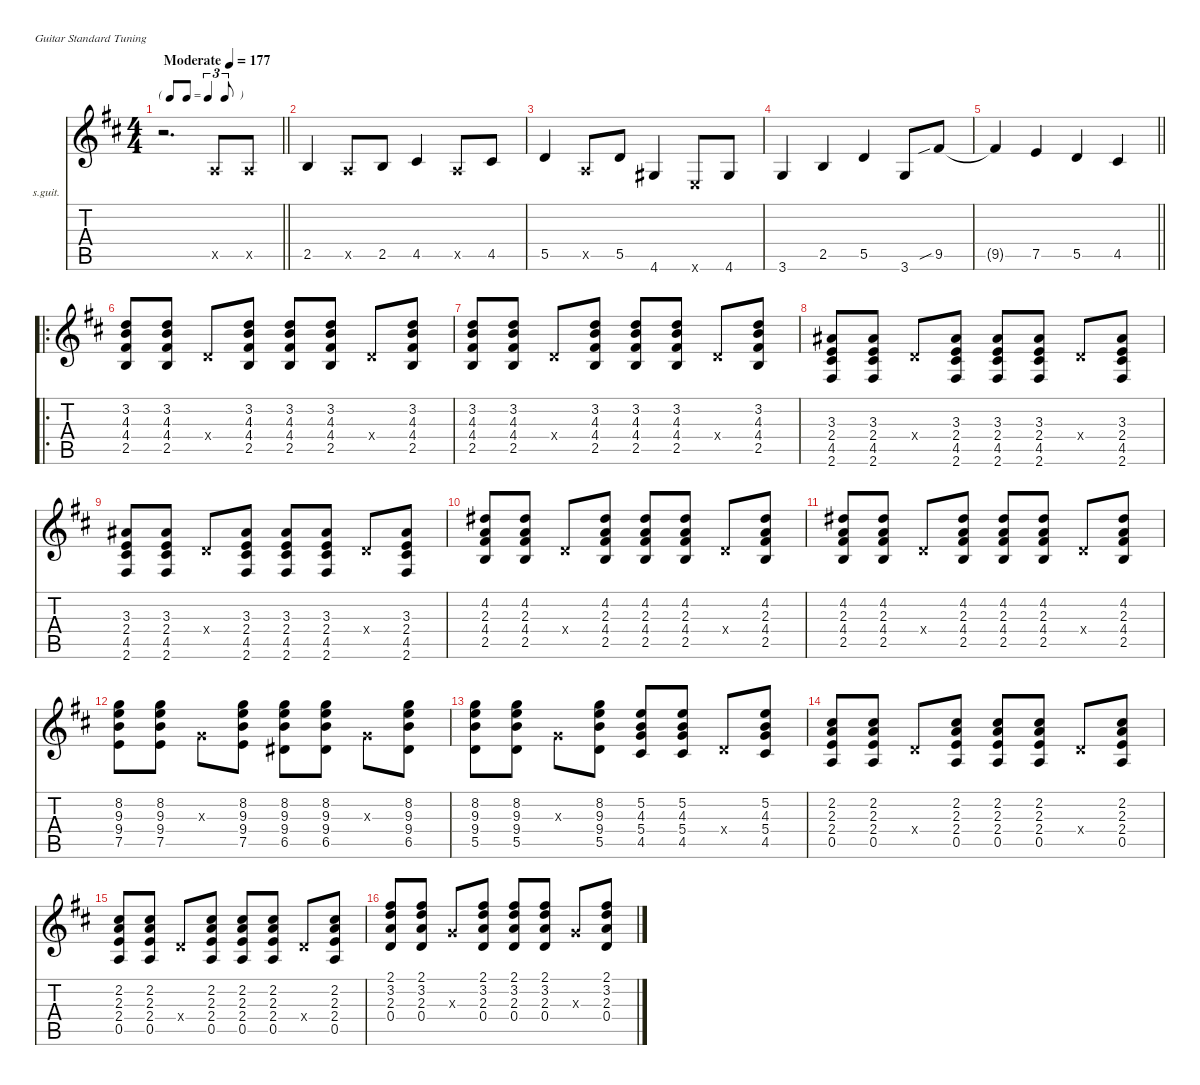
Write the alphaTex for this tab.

\hideDynamics
\bracketExtendMode nobrackets
\firstSystemTrackNameOrientation horizontal
\otherSystemsTrackNameOrientation horizontal
\track ("固快扼" "s.guit.") {instrument acousticguitarsteel}
\staff {score tabs}
\tuning (E4 B3 G3 D3 A2 E2)
\ts (4 4)
\beaming (8 2 2 2 2)
\tf triplet8th
\tempo (177 "Moderate")
\clef g2
\barLineRight lightlight
\ks bminor
r.2{d dy f instrument acousticguitarsteel} 0.5{x acc forcenatural}.8 0.5{x acc forcenatural}.8 |
2.5{acc forcenatural}.4 0.5{x acc forcenatural}.8 2.5{acc forcenatural}.8 4.5{acc #}.4 0.5{x acc forcenatural}.8 4.5{acc #}.8 |
5.5{acc forcenatural}.4 0.5{x acc forcenatural}.8 5.5{acc forcenatural}.8 4.6{acc #}.4 0.6{x acc forcenatural}.8 4.6{acc #}.8 |
3.6{acc forcenatural}.4 2.5{acc forcenatural}.4 5.5{acc forcenatural}.4 3.6{acc forcenatural}.8 9.5{sib acc #}.8 |
\barLineRight lightlight
9.5{t acc #}.4 7.5{acc forcenatural}.4 5.5{acc forcenatural}.4 4.5{acc #}.4 |
\ro
(3.2{acc forcenatural} 4.3{acc forcenatural} 4.4{acc #} 2.5{acc forcenatural}).8 (3.2{acc forcenatural} 4.3{acc forcenatural} 4.4{acc #} 2.5{acc forcenatural}).8 0.4{x acc forcenatural}.8 (3.2{acc forcenatural} 4.3{acc forcenatural} 4.4{acc #} 2.5{acc forcenatural}).8 (3.2{acc forcenatural} 4.3{acc forcenatural} 4.4{acc #} 2.5{acc forcenatural}).8 (3.2{acc forcenatural} 4.3{acc forcenatural} 4.4{acc #} 2.5{acc forcenatural}).8 0.4{x acc forcenatural}.8 (3.2{acc forcenatural} 4.3{acc forcenatural} 4.4{acc #} 2.5{acc forcenatural}).8 |
(3.2{acc forcenatural} 4.3{acc forcenatural} 4.4{acc #} 2.5{acc forcenatural}).8 (3.2{acc forcenatural} 4.3{acc forcenatural} 4.4{acc #} 2.5{acc forcenatural}).8 0.4{x acc forcenatural}.8 (3.2{acc forcenatural} 4.3{acc forcenatural} 4.4{acc #} 2.5{acc forcenatural}).8 (3.2{acc forcenatural} 4.3{acc forcenatural} 4.4{acc #} 2.5{acc forcenatural}).8 (3.2{acc forcenatural} 4.3{acc forcenatural} 4.4{acc #} 2.5{acc forcenatural}).8 0.4{x acc forcenatural}.8 (3.2{acc forcenatural} 4.3{acc forcenatural} 4.4{acc #} 2.5{acc forcenatural}).8 |
(3.3{acc #} 2.4{acc forcenatural} 4.5{acc #} 2.6{acc #}).8 (3.3{acc #} 2.4{acc forcenatural} 4.5{acc #} 2.6{acc #}).8 0.4{x acc forcenatural}.8 (3.3{acc #} 2.4{acc forcenatural} 4.5{acc #} 2.6{acc #}).8 (3.3{acc #} 2.4{acc forcenatural} 4.5{acc #} 2.6{acc #}).8 (3.3{acc #} 2.4{acc forcenatural} 4.5{acc #} 2.6{acc #}).8 0.4{x acc forcenatural}.8 (3.3{acc #} 2.4{acc forcenatural} 4.5{acc #} 2.6{acc #}).8 |
(3.3{acc #} 2.4{acc forcenatural} 4.5{acc #} 2.6{acc #}).8 (3.3{acc #} 2.4{acc forcenatural} 4.5{acc #} 2.6{acc #}).8 0.4{x acc forcenatural}.8 (3.3{acc #} 2.4{acc forcenatural} 4.5{acc #} 2.6{acc #}).8 (3.3{acc #} 2.4{acc forcenatural} 4.5{acc #} 2.6{acc #}).8 (3.3{acc #} 2.4{acc forcenatural} 4.5{acc #} 2.6{acc #}).8 0.4{x acc forcenatural}.8 (3.3{acc #} 2.4{acc forcenatural} 4.5{acc #} 2.6{acc #}).8 |
(4.2{acc #} 2.3{acc forcenatural} 4.4{acc #} 2.5{acc forcenatural}).8 (4.2{acc #} 2.3{acc forcenatural} 4.4{acc #} 2.5{acc forcenatural}).8 0.4{x acc forcenatural}.8 (4.2{acc #} 2.3{acc forcenatural} 4.4{acc #} 2.5{acc forcenatural}).8 (4.2{acc #} 2.3{acc forcenatural} 4.4{acc #} 2.5{acc forcenatural}).8 (4.2{acc #} 2.3{acc forcenatural} 4.4{acc #} 2.5{acc forcenatural}).8 0.4{x acc forcenatural}.8 (4.2{acc #} 2.3{acc forcenatural} 4.4{acc #} 2.5{acc forcenatural}).8 |
(4.2{acc #} 2.3{acc forcenatural} 4.4{acc #} 2.5{acc forcenatural}).8 (4.2{acc #} 2.3{acc forcenatural} 4.4{acc #} 2.5{acc forcenatural}).8 0.4{x acc forcenatural}.8 (4.2{acc #} 2.3{acc forcenatural} 4.4{acc #} 2.5{acc forcenatural}).8 (4.2{acc #} 2.3{acc forcenatural} 4.4{acc #} 2.5{acc forcenatural}).8 (4.2{acc #} 2.3{acc forcenatural} 4.4{acc #} 2.5{acc forcenatural}).8 0.4{x acc forcenatural}.8 (4.2{acc #} 2.3{acc forcenatural} 4.4{acc #} 2.5{acc forcenatural}).8 |
(8.2{acc forcenatural} 9.3{acc forcenatural} 9.4{acc forcenatural} 7.5{acc forcenatural}).8 (8.2{acc forcenatural} 9.3{acc forcenatural} 9.4{acc forcenatural} 7.5{acc forcenatural}).8 0.3{x acc forcenatural}.8 (8.2{acc forcenatural} 9.3{acc forcenatural} 9.4{acc forcenatural} 7.5{acc forcenatural}).8 (8.2{acc forcenatural} 9.3{acc forcenatural} 9.4{acc forcenatural} 6.5{acc #}).8 (8.2{acc forcenatural} 9.3{acc forcenatural} 9.4{acc forcenatural} 6.5{acc #}).8 0.3{x acc forcenatural}.8 (8.2{acc forcenatural} 9.3{acc forcenatural} 9.4{acc forcenatural} 6.5{acc #}).8 |
(8.2{acc forcenatural} 9.3{acc forcenatural} 9.4{acc forcenatural} 5.5{acc forcenatural}).8 (8.2{acc forcenatural} 9.3{acc forcenatural} 9.4{acc forcenatural} 5.5{acc forcenatural}).8 0.3{x acc forcenatural}.8 (8.2{acc forcenatural} 9.3{acc forcenatural} 9.4{acc forcenatural} 5.5{acc forcenatural}).8 (5.2{acc forcenatural} 4.3{acc forcenatural} 5.4{acc forcenatural} 4.5{acc #}).8 (5.2{acc forcenatural} 4.3{acc forcenatural} 5.4{acc forcenatural} 4.5{acc #}).8 0.4{x acc forcenatural}.8 (5.2{acc forcenatural} 4.3{acc forcenatural} 5.4{acc forcenatural} 4.5{acc #}).8 |
(2.2{acc #} 2.3{acc forcenatural} 2.4{acc forcenatural} 0.5{acc forcenatural}).8 (2.2{acc #} 2.3{acc forcenatural} 2.4{acc forcenatural} 0.5{acc forcenatural}).8 0.4{x acc forcenatural}.8 (2.2{acc #} 2.3{acc forcenatural} 2.4{acc forcenatural} 0.5{acc forcenatural}).8 (2.2{acc #} 2.3{acc forcenatural} 2.4{acc forcenatural} 0.5{acc forcenatural}).8 (2.2{acc #} 2.3{acc forcenatural} 2.4{acc forcenatural} 0.5{acc forcenatural}).8 0.4{x acc forcenatural}.8 (2.2{acc #} 2.3{acc forcenatural} 2.4{acc forcenatural} 0.5{acc forcenatural}).8 |
(2.2{acc #} 2.3{acc forcenatural} 2.4{acc forcenatural} 0.5{acc forcenatural}).8 (2.2{acc #} 2.3{acc forcenatural} 2.4{acc forcenatural} 0.5{acc forcenatural}).8 0.4{x acc forcenatural}.8 (2.2{acc #} 2.3{acc forcenatural} 2.4{acc forcenatural} 0.5{acc forcenatural}).8 (2.2{acc #} 2.3{acc forcenatural} 2.4{acc forcenatural} 0.5{acc forcenatural}).8 (2.2{acc #} 2.3{acc forcenatural} 2.4{acc forcenatural} 0.5{acc forcenatural}).8 0.4{x acc forcenatural}.8 (2.2{acc #} 2.3{acc forcenatural} 2.4{acc forcenatural} 0.5{acc forcenatural}).8 |
(2.1{acc #} 3.2{acc forcenatural} 2.3{acc forcenatural} 0.4{acc forcenatural}).8 (2.1{acc #} 3.2{acc forcenatural} 2.3{acc forcenatural} 0.4{acc forcenatural}).8 0.3{x acc forcenatural}.8 (2.1{acc #} 3.2{acc forcenatural} 2.3{acc forcenatural} 0.4{acc forcenatural}).8 (2.1{acc #} 3.2{acc forcenatural} 2.3{acc forcenatural} 0.4{acc forcenatural}).8 (2.1{acc #} 3.2{acc forcenatural} 2.3{acc forcenatural} 0.4{acc forcenatural}).8 0.3{x acc forcenatural}.8 (2.1{acc #} 3.2{acc forcenatural} 2.3{acc forcenatural} 0.4{acc forcenatural}).8
